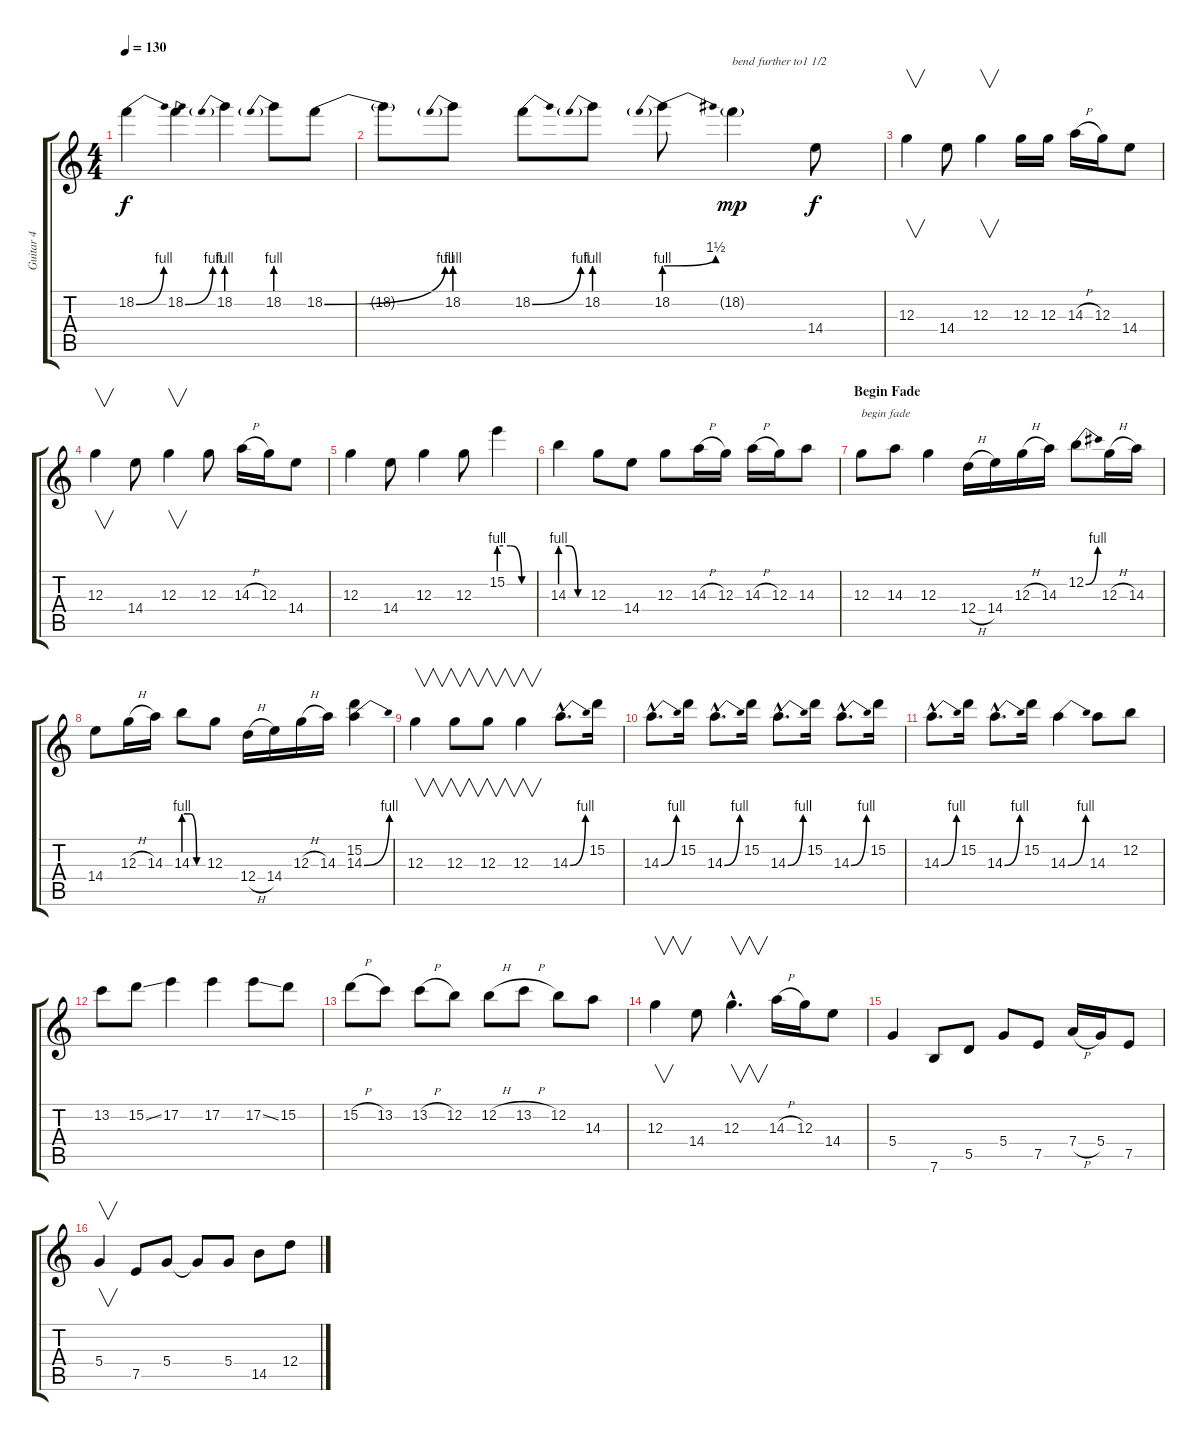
\track ("Guitar 4" "Guitar 4") {instrument distortionguitar}
\staff {score tabs}
\tuning (E4 B3 G3 D3 A2 E2) {hide}
\ts (4 4)
\tempo 130
\clef g2
\ks c
18.2{be (bend 0 0 60 4)}.4{dy f} 18.2{be (bend 0 0 60 4)}.4 18.2{be (prebend 0 4 60 4)}.4 18.2{be (prebend 0 4 60 4)}.8 18.2{be (bend 0 0 60 4)}.8 |
18.2{t}.8 18.2{be (prebend 0 4 60 4)}.8 18.2{be (bend 0 0 60 4)}.8 18.2{be (prebend 0 4 60 4)}.8 18.2{be (prebendbend 0 4 60 6)}.8 18.2{g}.4{txt "bend further to1 1/2" dy mp} 14.4.8{dy f} |
12.3.4{v} 14.4.8 12.3.4{v} 12.3.16 12.3.16 14.3{h}.16 12.3.16 14.4.8 |
12.3.4{v} 14.4.8 12.3.4{v} 12.3.8 14.3{h}.16 12.3.16 14.4.8 |
12.3.4 14.4.8 12.3.4 12.3.8 15.2{be (custom 0 4 20 4 40 0 60 0)}.4 |
14.3{be (custom 0 4 20 4 40 0 60 0)}.4 12.3.8 14.4.8 12.3.8 14.3{h}.16 12.3.16 14.3{h}.16 12.3.16 14.3.8 |
\section ("" "Begin Fade")
12.3.8{txt "begin fade" volume 12} 14.3.8 12.3.4 12.4{h}.16 14.4.16 12.3{h}.16 14.3.16 12.2{be (bend 0 0 60 4)}.8 12.3{h}.16 14.3.16 |
14.4.8 12.3{h}.16 14.3.16 14.3{be (custom 0 4 20 4 40 0 60 0)}.8 12.3.8 12.4{h}.16 14.4.16 12.3{h}.16 14.3.16 (15.2 14.3{be (bend 0 0 60 4)}).4 |
12.3.4{v volume 11} 12.3.8{v} 12.3.8{v} 12.3.4{v} 14.3{be (bend 0 0 60 4) hac}.8{d} 15.2.16 |
14.3{be (bend 0 0 60 4) hac}.8{d} 15.2.16 14.3{be (bend 0 0 60 4) hac}.8{d} 15.2.16 14.3{be (bend 0 0 60 4) hac}.8{d} 15.2.16 14.3{be (bend 0 0 60 4) hac}.8{d} 15.2.16 |
14.3{be (bend 0 0 60 4) hac}.8{d volume 10} 15.2.16 14.3{be (bend 0 0 60 4) hac}.8{d} 15.2.16 14.3{be (bend 0 0 60 4)}.4 14.3.8 12.2.8 |
13.2.8 15.2{ss}.8 17.2.4 17.2.4 17.2{ss}.8 15.2.8 |
15.2{h}.8{volume 9} 13.2.8 13.2{h}.8 12.2.8 12.2{h}.8 13.2{h}.8 12.2.8 14.3.8 |
12.3.4{v} 14.4.8 12.3{hac}.4{v d} 14.3{h}.16 12.3.16 14.4.8 |
5.4.4{volume 8} 7.6.8 5.5.8 5.4.8 7.5.8 7.4{h}.16 5.4.16 7.5.8 |
5.4.4{v volume 7} 7.5.8 5.4.8 5.4{t}.8 5.4.8 14.5.8 12.4.8
